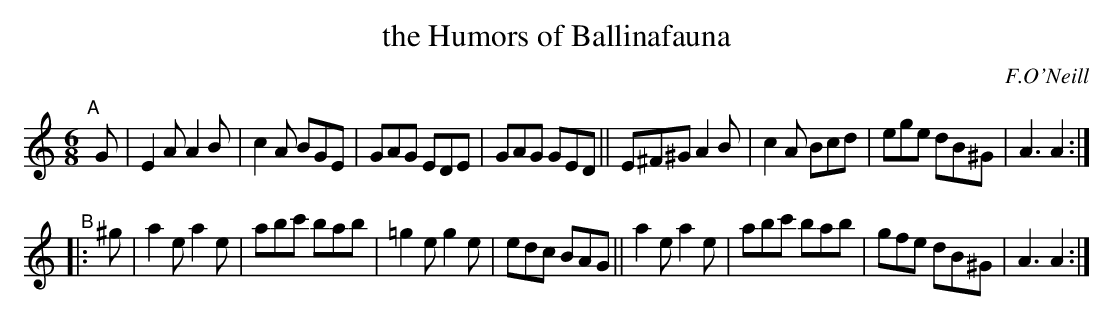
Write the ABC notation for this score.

X:1
T: the Humors of Ballinafauna
O: F.O'Neill
M: 6/8
L: 1/8
K: Am
"^A"[|] G \
| E2A A2B | c2A BGE | GAG EDE | GAG GED \
|| E^F^G A2B | c2A Bcd | ege dB^G | A3 A2 :|
"^B"|: ^g \
| a2e a2e | abc' bab | =g2e g2e | edc BAG \
|| a2e a2e | abc' bab | gfe dB^G | A3 A2 :|
